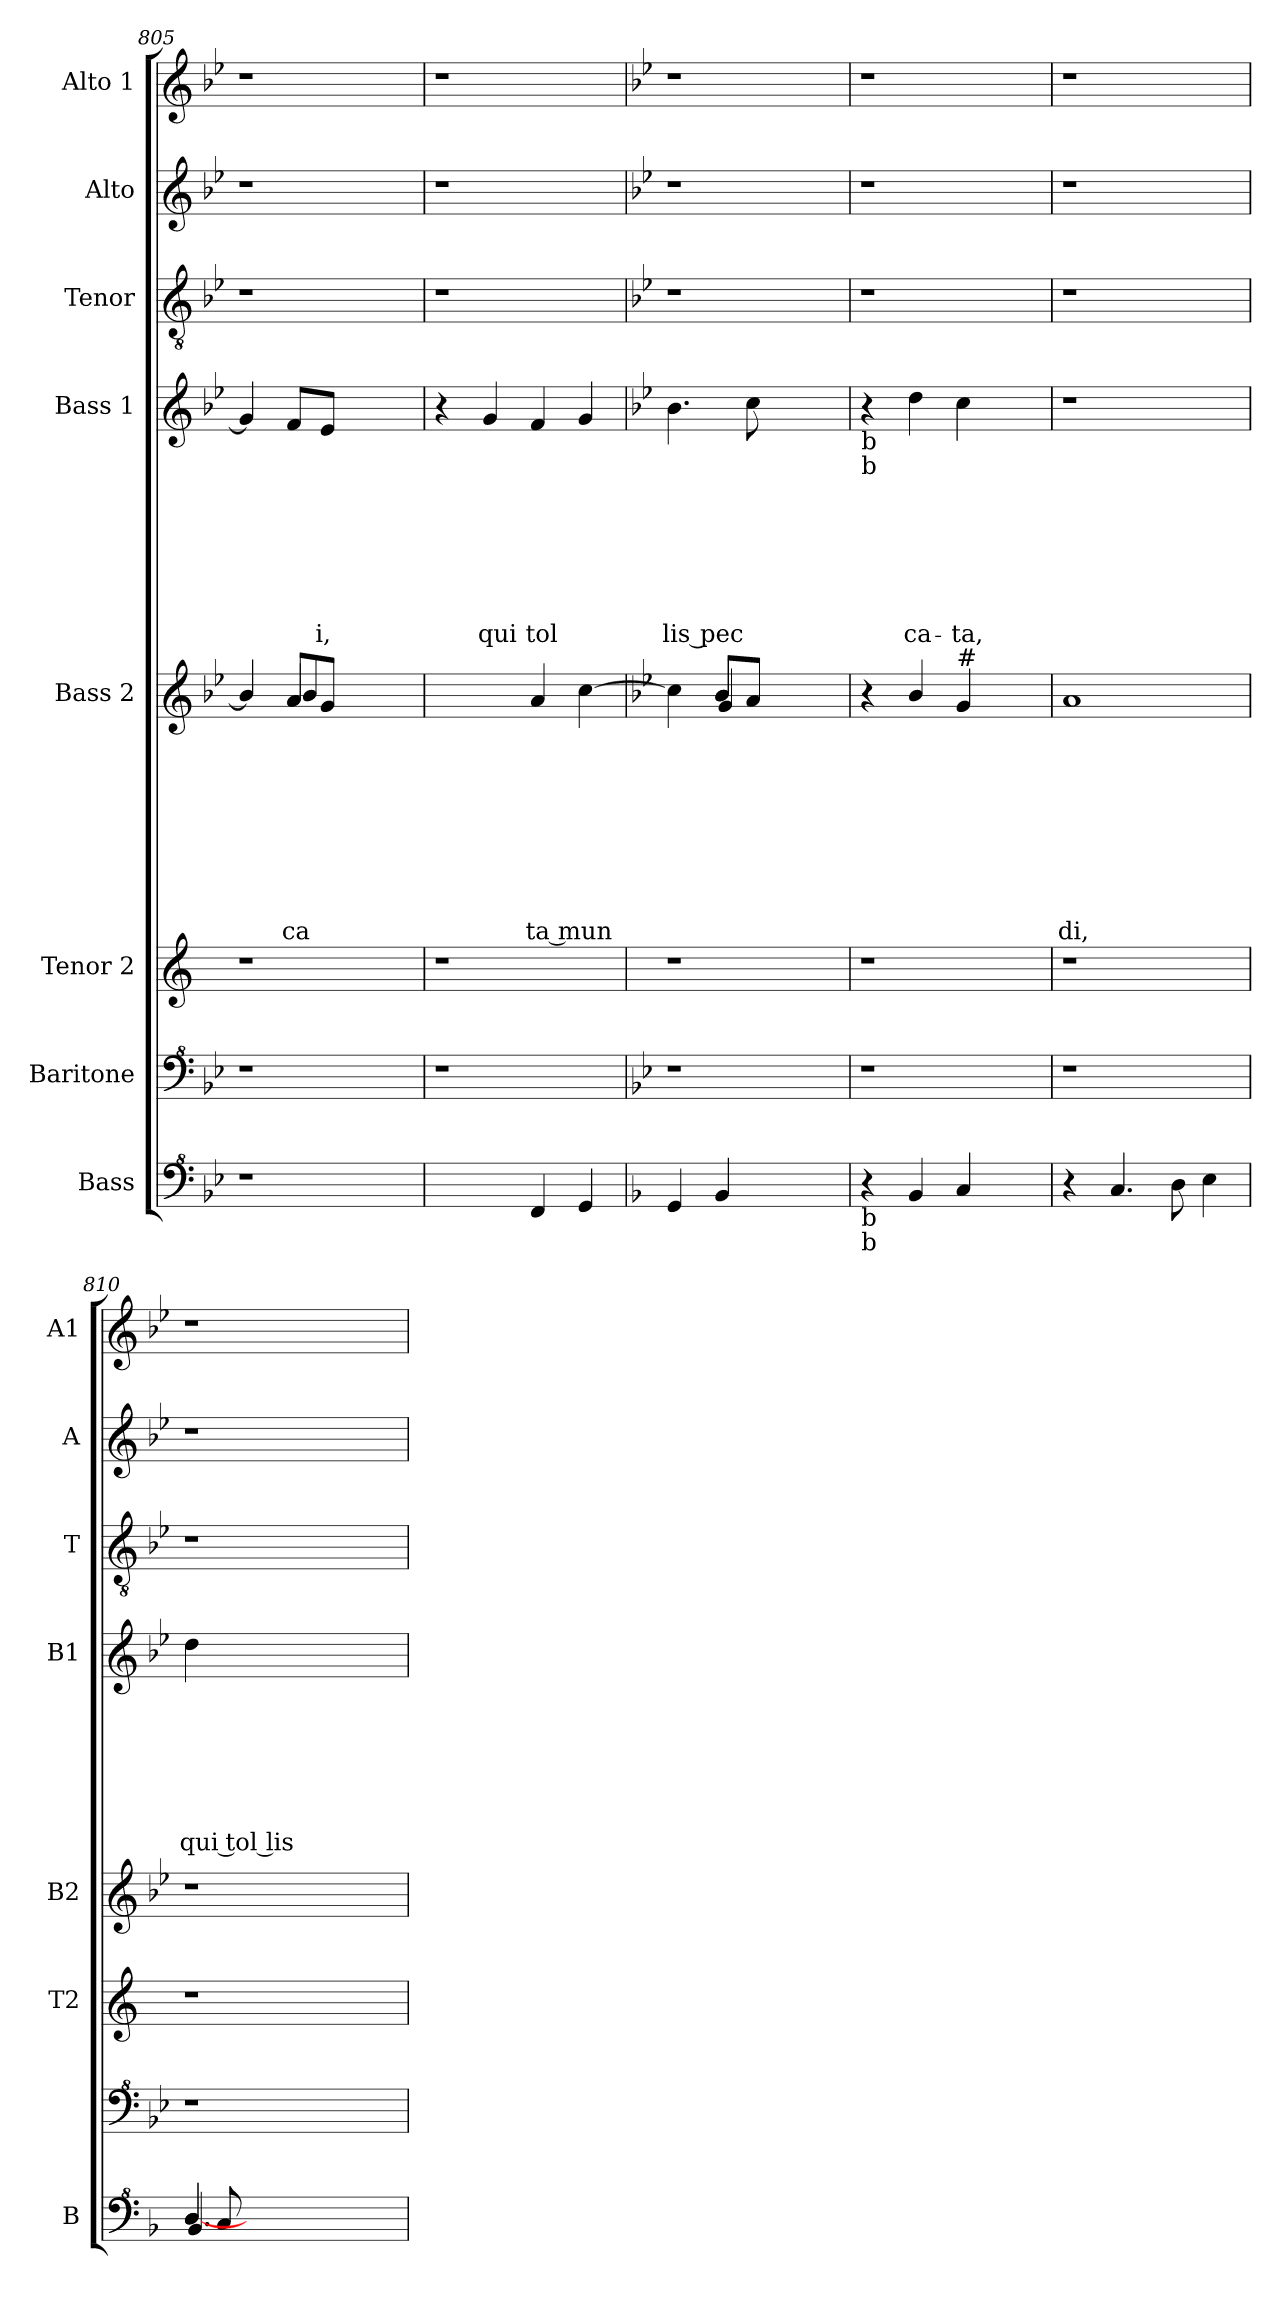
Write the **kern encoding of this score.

**kern	**kern	**kern	**kern	**text	**text	**text	**text	**text	**text	**text	**text	**text	**kern	**text	**text	**text	**text	**text	**text	**text	**kern	**kern	**kern
*part8	*part7	*part6	*part5	*part5	*part5	*part5	*part5	*part5	*part5	*part5	*part5	*part5	*part4	*part4	*part4	*part4	*part4	*part4	*part4	*part4	*part3	*part2	*part1
*staff8	*staff7	*staff6	*staff5	*staff5	*staff5	*staff5	*staff5	*staff5	*staff5	*staff5	*staff5	*staff5	*staff4	*staff4	*staff4	*staff4	*staff4	*staff4	*staff4	*staff4	*staff3	*staff2	*staff1
*I"Bass	*I"Baritone	*I"Tenor 2	*I"Bass 2	*	*	*	*	*	*	*	*	*	*I"Bass 1	*	*	*	*	*	*	*	*I"Tenor	*I"Alto	*I"Alto 1
*I'B	*	*I'T2	*I'B2	*	*	*	*	*	*	*	*	*	*I'B1	*	*	*	*	*	*	*	*I'T	*I'A	*I'A1
*clefF^4	*clefF^4	*clefG2	*clefG2	*	*	*	*	*	*	*	*	*	*clefG2	*	*	*	*	*	*	*	*clefGv2	*clefG2	*clefG2
*	*	*ITrd1c2	*	*	*	*	*	*	*	*	*	*	*	*	*	*	*	*	*	*	*ITrd1c2	*ITrd1c2	*ITrd1c2
*k[b-e-]	*k[b-e-]	*k[b-e-]	*k[b-e-]	*	*	*	*	*	*	*	*	*	*k[b-e-]	*	*	*	*	*	*	*	*k[b-e-a-d-]	*k[b-e-a-d-]	*k[b-e-a-d-]
*B-:	*B-:	*B-:	*B-:	*	*	*	*	*	*	*	*	*	*B-:	*	*	*	*	*	*	*	*A-:	*A-:	*A-:
=805	=805	=805	=805	=805	=805	=805	=805	=805	=805	=805	=805	=805	=805	=805	=805	=805	=805	=805	=805	=805	=805	=805	=805
*	*	*	*^	*	*	*	*	*	*	*	*	*	*	*	*	*	*	*	*	*	*	*	*
*	*	*	*	*^	*	*	*	*	*	*	*	*	*	*	*	*	*	*	*	*	*	*	*	*
1r	1r	1r	4b-/]	4ryy	4ryy	.	.	.	.	.	.	.	.	.	4g/]	.	.	.	.	.	.	.	1r	1r	1r
!	!	!	!	!	!	!	!	!	!	!	!	!	!	!LO:LY:b	!	!	!	!	!	!	!	!	!	!	!
!	!	!	!	!	!	!	!	!	!	!	!	!	!	!LO:LY:b	!	!	!	!	!	!	!	!	!	!	!
.	.	.	8a/L	4a/	4b-/	.	.	.	.	.	.	.	.	ca	8f/L	.	.	.	.	.	.	.	.	.	.
!	!	!	!	!	!	!	!	!	!	!	!	!	!	!	!	!	!	!	!	!	!	!LO:LY:b	!	!	!
.	.	.	8g/J	.	.	.	.	.	.	.	.	.	.	.	8e-/J	.	.	.	.	.	.	i,	.	.	.
.	.	.	2ryy	2ryy	2ryy	.	.	.	.	.	.	.	.	.	2ryy	.	.	.	.	.	.	.	.	.	.
*	*	*	*v	*v	*v	*	*	*	*	*	*	*	*	*	*	*	*	*	*	*	*	*	*	*	*
=806	=806	=806	=806	=806	=806	=806	=806	=806	=806	=806	=806	=806	=806	=806	=806	=806	=806	=806	=806	=806	=806	=806	=806
2ryy	1r	1r	2ryy	.	.	.	.	.	.	.	.	.	4r	.	.	.	.	.	.	.	1r	1r	1r
!	!	!	!	!	!	!	!	!	!	!	!	!	!	!	!	!	!	!	!	!LO:LY:b	!	!	!
.	.	.	.	.	.	.	.	.	.	.	.	.	4g/	.	.	.	.	.	.	qui	.	.	.
!	!	!	!	!	!	!	!	!	!	!	!	!LO:LY:b:rj	!	!	!	!	!	!	!	!LO:LY:b	!	!	!
4F/	.	.	4a/	.	.	.	.	.	.	.	.	ta mun	4f/	.	.	.	.	.	.	tol	.	.	.
4G/	.	.	[>4cc\	.	.	.	.	.	.	.	.	.	4g/	.	.	.	.	.	.	.	.	.	.
=807	=807	=807	=807	=807	=807	=807	=807	=807	=807	=807	=807	=807	=807	=807	=807	=807	=807	=807	=807	=807	=807	=807	=807
*k[b-]	*	*	*	*	*	*	*	*	*	*	*	*	*	*	*	*	*	*	*	*	*	*	*
*F:	*	*	*	*	*	*	*	*	*	*	*	*	*	*	*	*	*	*	*	*	*	*	*
*	*	*	*^	*	*	*	*	*	*	*	*	*	*	*	*	*	*	*	*	*	*	*	*
*	*	*	*	*^	*	*	*	*	*	*	*	*	*	*	*	*	*	*	*	*	*	*	*	*
!	!	!	!	!	!	!	!	!	!	!	!	!	!	!	!	!	!	!	!	!	!	!LO:LY:b:rj	!	!	!
4G/	1r	1r	4cc\]	4ryy	4ryy	.	.	.	.	.	.	.	.	.	4.b-\	.	.	.	.	.	.	lis pec	1r	1r	1r
4B-/	.	.	8b-/L	4g/	4b-/	.	.	.	.	.	.	.	.	.	.	.	.	.	.	.	.	.	.	.	.
.	.	.	8a/J	.	.	.	.	.	.	.	.	.	.	.	8cc\	.	.	.	.	.	.	.	.	.	.
2ryy	.	.	2ryy	2ryy	2ryy	.	.	.	.	.	.	.	.	.	2ryy	.	.	.	.	.	.	.	.	.	.
!!LO:LB:g=z
=808	=808	=808	=808	=808	=808	=808	=808	=808	=808	=808	=808	=808	=808	=808	=808	=808	=808	=808	=808	=808	=808	=808	=808	=808	=808
!	!	!	!	!	!	!	!	!	!	!	!	!	!	!	!LO:TX:b:t=b	!	!	!	!	!	!	!	!	!	!
!	!	!	!	!	!	!	!	!	!	!	!	!	!	!	!LO:TX:b:t=b	!	!	!	!	!	!	!	!	!	!
!	!	!	!LO:TX:b:t=b	!	!	!	!	!	!	!	!	!	!	!	!	!	!	!	!	!	!	!	!	!	!
!	!	!	!LO:TX:b:t=b	!	!	!	!	!	!	!	!	!	!	!	!	!	!	!	!	!	!	!	!	!	!
!LO:TX:b:t=b	!	!	!	!	!	!	!	!	!	!	!	!	!	!	!	!	!	!	!	!	!	!	!	!	!
!LO:TX:b:t=b	!	!	!	!	!	!	!	!	!	!	!	!	!	!	!	!	!	!	!	!	!	!	!	!	!
*	*	*	*v	*v	*v	*	*	*	*	*	*	*	*	*	*	*	*	*	*	*	*	*	*	*	*
4r	1r	1r	4r	.	.	.	.	.	.	.	.	.	4r	.	.	.	.	.	.	.	1r	1r	1r
!	!	!	!	!	!	!	!	!	!	!	!	!	!	!	!	!	!	!	!	!LO:LY:b	!	!	!
4B-/	.	.	4b-/	.	.	.	.	.	.	.	.	.	4dd\	.	.	.	.	.	.	ca-	.	.	.
!	!	!	!LO:TX:a:t=#	!	!	!	!	!	!	!	!	!	!	!	!	!	!	!	!	!	!	!	!
!	!	!	!	!	!	!	!	!	!	!	!	!	!	!	!	!	!	!	!	!LO:LY:b	!	!	!
4c/	.	.	4g/	.	.	.	.	.	.	.	.	.	4cc\	.	.	.	.	.	.	-ta,	.	.	.
4ryy	.	.	4ryy	.	.	.	.	.	.	.	.	.	4ryy	.	.	.	.	.	.	.	.	.	.
=809	=809	=809	=809	=809	=809	=809	=809	=809	=809	=809	=809	=809	=809	=809	=809	=809	=809	=809	=809	=809	=809	=809	=809
!	!	!	!	!	!	!	!	!	!	!	!	!LO:LY:b	!	!	!	!	!	!	!	!	!	!	!
4r	1r	1r	1a	.	.	.	.	.	.	.	.	di,	1r	.	.	.	.	.	.	.	1r	1r	1r
4.c/	.	.	.	.	.	.	.	.	.	.	.	.	.	.	.	.	.	.	.	.	.	.	.
8d\	.	.	.	.	.	.	.	.	.	.	.	.	.	.	.	.	.	.	.	.	.	.	.
4e\	.	.	.	.	.	.	.	.	.	.	.	.	.	.	.	.	.	.	.	.	.	.	.
=810	=810	=810	=810	=810	=810	=810	=810	=810	=810	=810	=810	=810	=810	=810	=810	=810	=810	=810	=810	=810	=810	=810	=810
*^	*	*	*	*	*	*	*	*	*	*	*	*	*	*	*	*	*	*	*	*	*	*	*
*	*^	*	*	*	*	*	*	*	*	*	*	*	*	*	*	*	*	*	*	*	*	*	*	*
*	*	*^	*	*	*	*	*	*	*	*	*	*	*	*	*	*	*	*	*	*	*	*	*	*	*
!	!	!	!	!	!	!	!	!	!	!	!	!	!	!	!	!	!	!	!	!	!	!	!LO:LY:b:rj	!	!	!
4d/	4.B-/	8ryy	[<4d/	1r	1r	1r	.	.	.	.	.	.	.	.	.	4dd\	.	.	.	.	.	.	qui tol lis-	1r	1r	1r
.	.	8c/	.	.	.	.	.	.	.	.	.	.	.	.	.	.	.	.	.	.	.	.	.	.	.	.
2ryy	.	2ryy	2ryy	.	.	.	.	.	.	.	.	.	.	.	.	2.ryy	.	.	.	.	.	.	.	.	.	.
.	2ryy	.	.	.	.	.	.	.	.	.	.	.	.	.	.	.	.	.	.	.	.	.	.	.	.	.
8ryy	.	8ryy	8ryy	.	.	.	.	.	.	.	.	.	.	.	.	.	.	.	.	.	.	.	.	.	.	.
8ryy	8ryy	8ryy	8ryy	.	.	.	.	.	.	.	.	.	.	.	.	.	.	.	.	.	.	.	.	.	.	.
*v	*v	*v	*v	*	*	*	*	*	*	*	*	*	*	*	*	*	*	*	*	*	*	*	*	*	*	*
=	=	=	=	=	=	=	=	=	=	=	=	=	=	=	=	=	=	=	=	=	=	=	=
*-	*-	*-	*-	*-	*-	*-	*-	*-	*-	*-	*-	*-	*-	*-	*-	*-	*-	*-	*-	*-	*-	*-	*-
